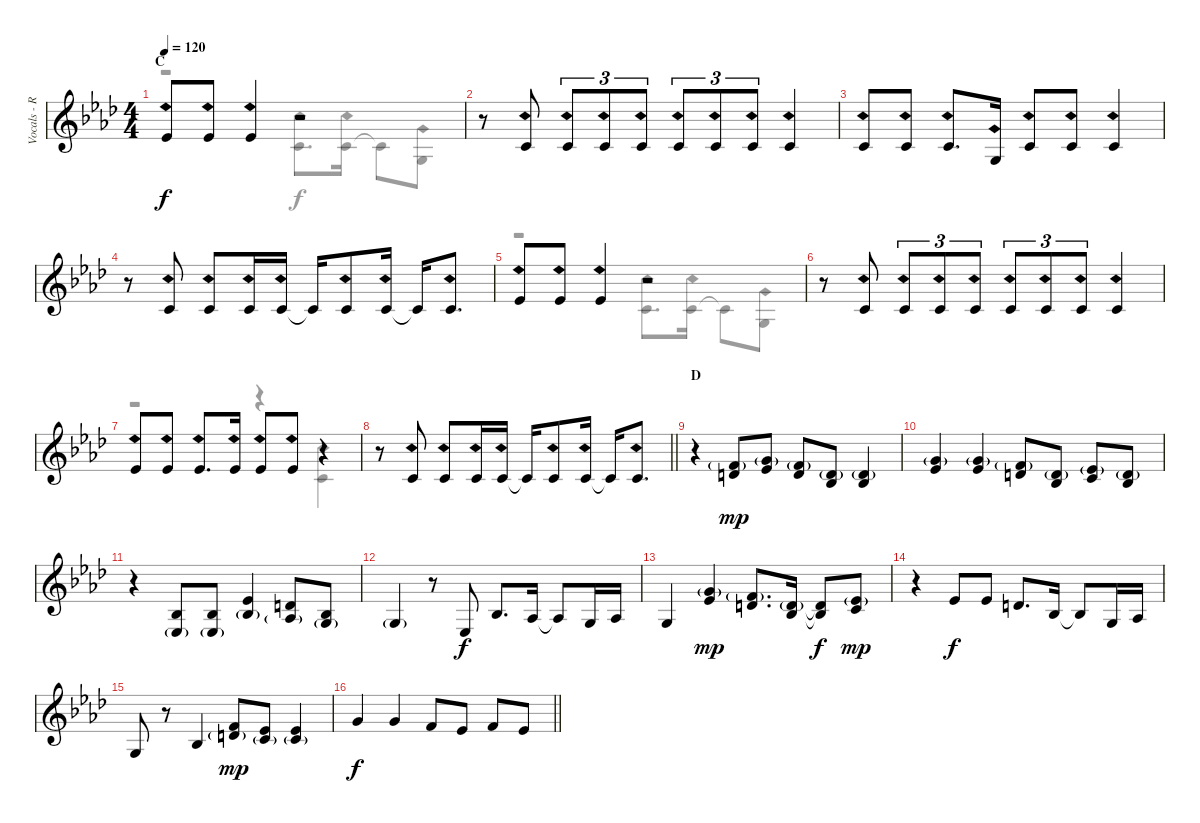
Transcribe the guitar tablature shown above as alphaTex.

\track ("Vocals - Ruki" "Vocals - R") {instrument lead6voice}
\staff {score}
\tuning (B3 Gb3 D3 A2 E2 B1) {hide}
\voice
\ts (4 4)
\section ("" "C")
\tempo 120
\clef g2
\ks ab
4.1{sh 12}.8{dy f} 4.1{sh 12}.8 4.1{sh 12}.4 r.2 |
r.8 1.1{sh 12}.8 1.1{sh 12}.8{tu (3 2)} 1.1{sh 12}.8{tu (3 2)} 1.1{sh 12}.8{tu (3 2)} 1.1{sh 12}.8{tu (3 2)} 1.1{sh 12}.8{tu (3 2)} 1.1{sh 12}.8{tu (3 2)} 1.1{sh 12}.4 |
1.1{sh 12}.8 1.1{sh 12}.8 1.1{sh 12}.8{d} 1.2{sh 12}.16 1.1{sh 12}.8 1.1{sh 12}.8 1.1{sh 12}.4 |
r.8 1.1{sh 12}.8 1.1{sh 12}.8 1.1{sh 12}.16 1.1{sh 12}.16 1.1{t}.16 1.1{sh 12}.8 1.1{sh 12}.16 1.1{t}.16 1.1{sh 12}.8{d} |
4.1{sh 12}.8 4.1{sh 12}.8 4.1{sh 12}.4 r.2 |
r.8 1.1{sh 12}.8 1.1{sh 12}.8{tu (3 2)} 1.1{sh 12}.8{tu (3 2)} 1.1{sh 12}.8{tu (3 2)} 1.1{sh 12}.8{tu (3 2)} 1.1{sh 12}.8{tu (3 2)} 1.1{sh 12}.8{tu (3 2)} 1.1{sh 12}.4 |
4.1{sh 12}.8 4.1{sh 12}.8 4.1{sh 12}.8{d} 4.1{sh 12}.16 4.1{sh 12}.8 4.1{sh 12}.8 r.4 |
\barLineRight lightlight
r.8 1.1{sh 12}.8 1.1{sh 12}.8 1.1{sh 12}.16 1.1{sh 12}.16 1.1{t}.16 1.1{sh 12}.8 1.1{sh 12}.16 1.1{t}.16 1.1{sh 12}.8{d} |
\section ("" "D")
r.4 (6.1{g} 8.2).8{dy mp} (8.1{g} 9.2).8 (6.1{g} 8.2).8 (3.1{g} 4.2).8 (3.1{g} 4.2).4 |
(8.1{g} 9.2).4 (8.1{g} 9.2).4 (6.1{g} 8.2).8 (3.1{g} 4.2).8 (4.1{g} 6.2).8 (3.1{g} 4.2).8 |
r.4 (4.2 1.3{g}).8 (4.2 1.3{g}).8 (4.1 4.2{g}).4 (3.1 2.2{g}).8 (4.2 5.3{g}).8 |
5.3{g}.4 r.8 1.3.8{dy f} 4.2.8{d} 2.2.16 2.2{t}.8 1.2.16 2.2.16 |
1.2.4 (8.1{g} 9.2).4{dy mp} (6.1{g} 8.2).8{d} (3.1{g} 4.2).16 (3.1{t} 4.2{t}).8{dy f} (4.1{g} 6.2).8{dy mp} |
r.4 4.1.8{dy f} 4.1.8 3.1.8{d} 4.2.16 4.2{t}.8 1.2.16 2.2.16 |
1.2.8 r.8 4.2.4 (6.1 8.2{g}).8{dy mp} (4.1 6.2{g}).8 (4.1 6.2{g}).4 |
\barLineRight lightlight
8.1.4{dy f} 8.1.4 6.1.8 4.1.8 6.1.8 4.1.8
\voice
\clef g2
\ottava regular
\simile none
\ks ab
r.2{dy f} 6.2{sh 12}.8{d} 6.2{sh 12}.16 6.2{t}.8 1.2{sh 12}.8 |
|
|
|
r.2 6.2{sh 12}.8{d} 6.2{sh 12}.16 6.2{t}.8 1.2{sh 12}.8 |
|
r.2 r.4 1.1{sh 12}.4 |
\barLineRight lightlight
|
|
|
|
|
|
|
|
\barLineRight lightlight
